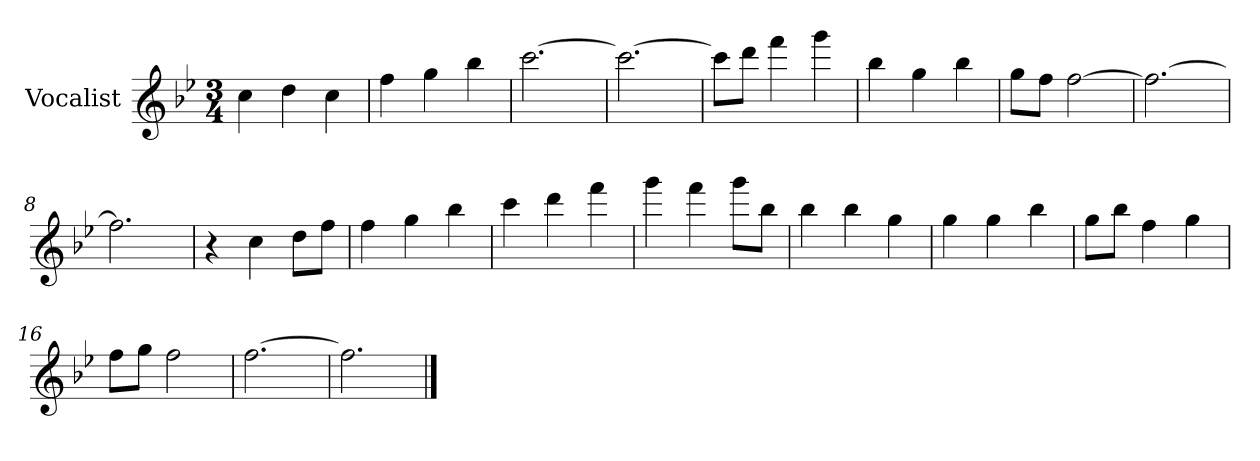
**kern
*part1
*staff1
*I"Vocalist
*k[b-e-]
*B-:
*M3/4
=
4cc
4dd
4cc
=1
4ff
4gg
4bb-
=2
[2.ccc
=3
2.ccc_
=4
8cccL]
8dddJ
4fff
4ggg
=5
4bb-
4gg
4bb-
=6
8ggL
8ffJ
[2ff
=7
2.ff_
=8
2.ff]
=9
4r
4cc
8ddL
8ffJ
=10
4ff
4gg
4bb-
=11
4ccc
4ddd
4fff
=12
4ggg
4fff
8gggL
8bb-J
=13
4bb-
4bb-
4gg
=14
4gg
4gg
4bb-
=15
8ggL
8bb-J
4ff
4gg
=16
8ffL
8ggJ
2ff
=17
[2.ff
=18
2.ff]
==
*-
